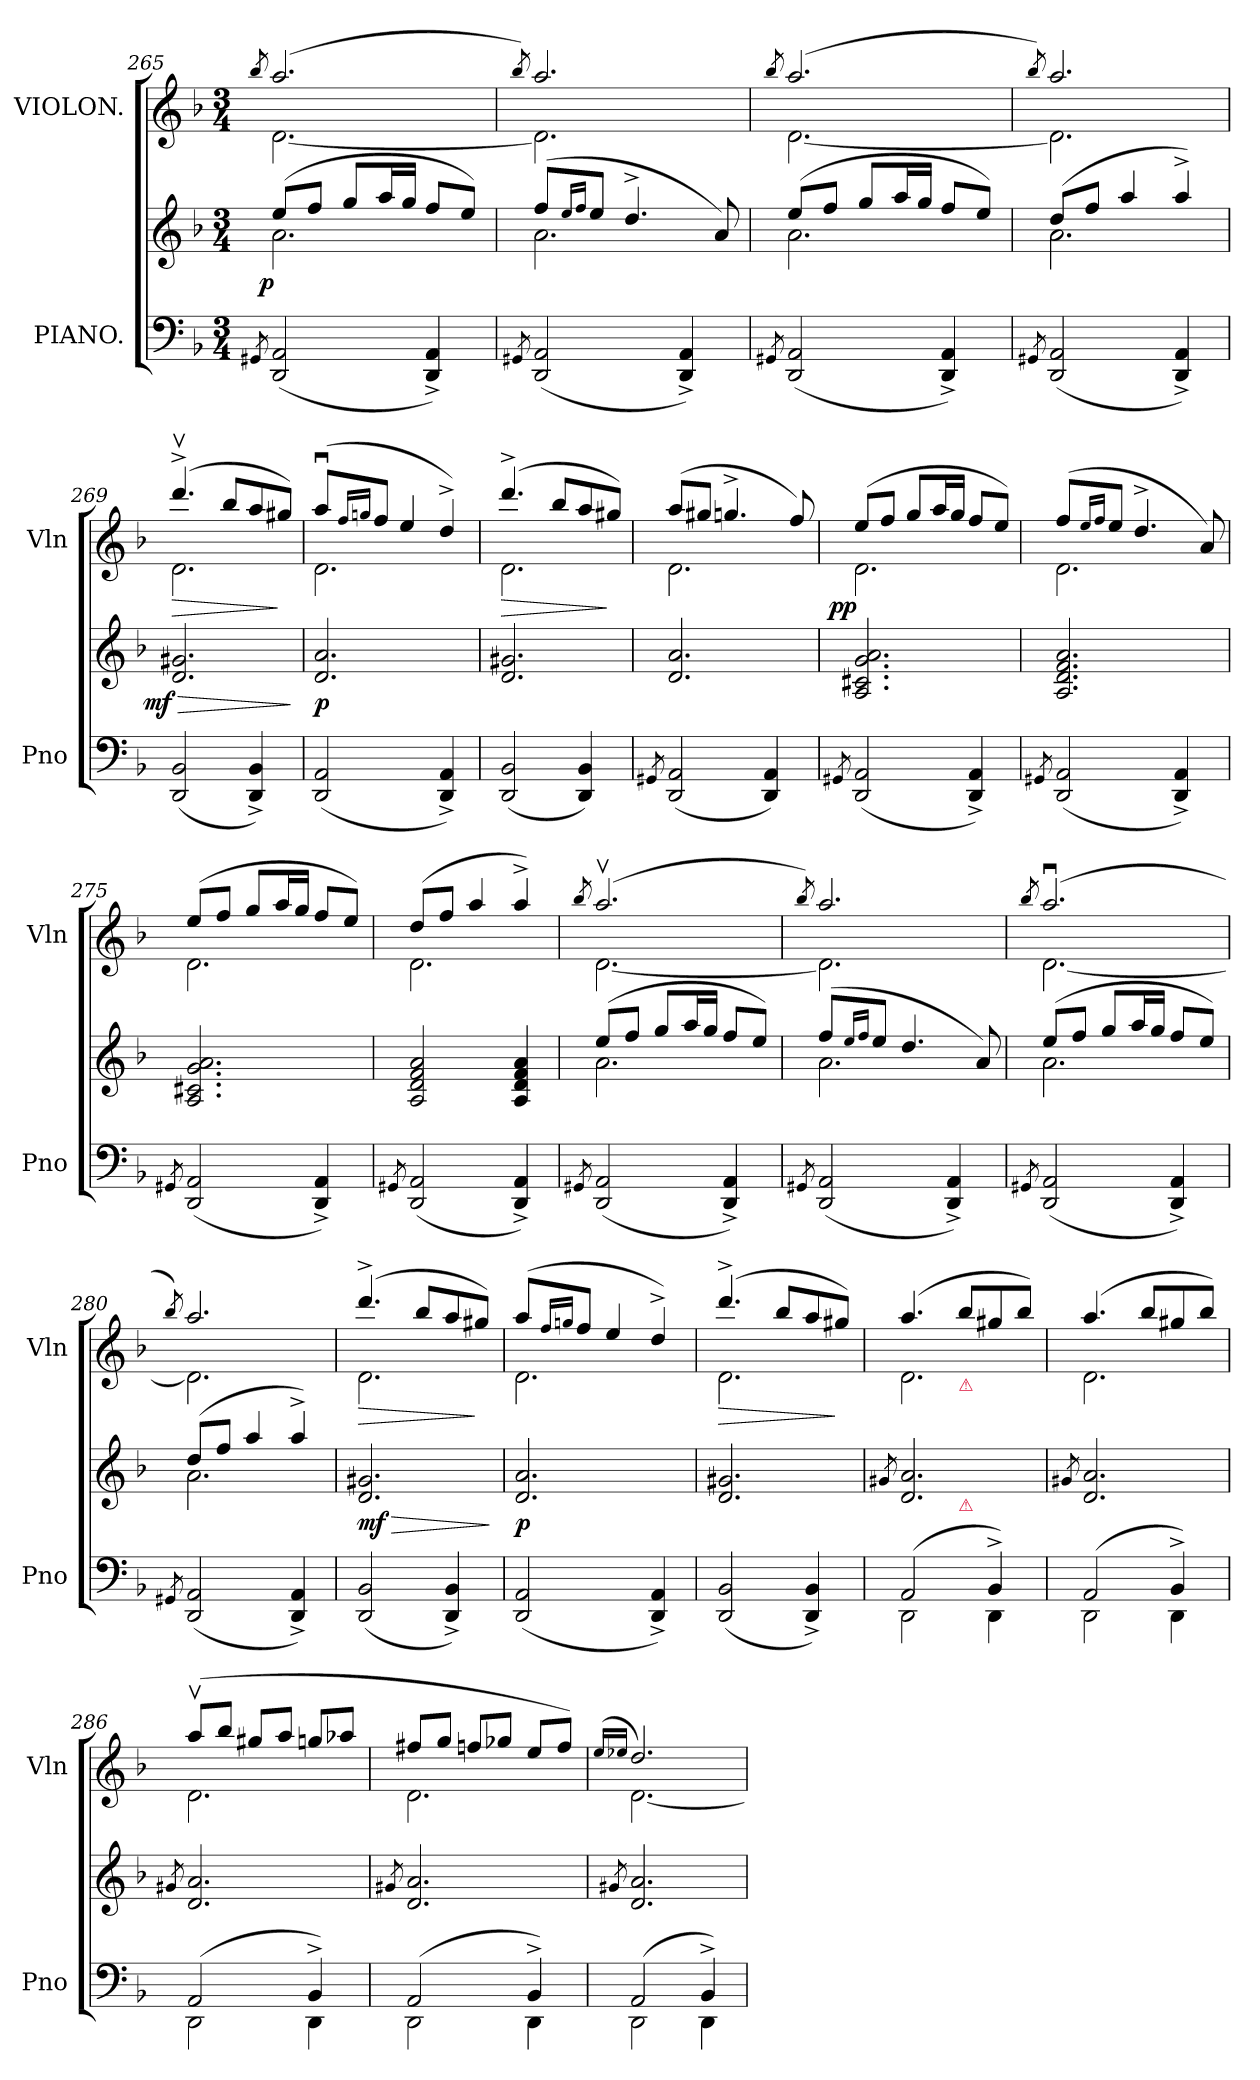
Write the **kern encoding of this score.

**kern	**kern	**dynam	**kern	**dynam
*part2	*part2	*part2	*part1	*part1
*staff3	*staff2	*staff2/3	*staff1	*staff1
*I"PIANO.	*	*	*I"VIOLON.	*
*I'Pno	*	*	*I'Vln	*
*clefF4	*clefG2	*	*clefG2	*
*k[b-]	*k[b-]	*	*k[b-]	*
*M3/4	*M3/4	*	*M3/4	*
=265	=265	=265	=265	=265
8qGG#X/	.	.	8qbb-/	.
*	*^	*	*^	*
!	!	!	!LO:DY:rj	!	!	!
(2DD/ 2AA/	(8ee/L	2.a\	p	(2.aa/	[2.d\	.
.	8ff/J	.	.	.	.	.
.	8gg/L	.	.	.	.	.
.	16aa/L	.	.	.	.	.
.	16gg/JJ	.	.	.	.	.
4DD^>/ 4AA^>/)	8ff/L	.	.	.	.	.
.	8ee/J)	.	.	.	.	.
=266	=266	=266	=266	=266	=266	=266
8qGG#X/	.	.	.	8qbb-/)	.	.
(2DD/ 2AA/	(8ff/L	2.a\	.	2.aa/	2.d\]	.
.	16qqee/LL	.	.	.	.	.
.	16qqff/JJ	.	.	.	.	.
.	8ee/J	.	.	.	.	.
.	4.dd^/	.	.	.	.	.
4DD^>/ 4AA^>/)	.	.	.	.	.	.
.	8a/)	.	.	.	.	.
=267	=267	=267	=267	=267	=267	=267
8qGG#X/	.	.	.	8qbb-/	.	.
(2DD/ 2AA/	(8ee/L	2.a\	.	(2.aa/	[2.d\	.
.	8ff/J	.	.	.	.	.
.	8gg/L	.	.	.	.	.
.	16aa/L	.	.	.	.	.
.	16gg/JJ	.	.	.	.	.
4DD^>/ 4AA^>/)	8ff/L	.	.	.	.	.
.	8ee/J)	.	.	.	.	.
=268	=268	=268	=268	=268	=268	=268
8qGG#X/	.	.	.	8qbb-/)	.	.
(2DD/ 2AA/	(8dd/L	2.a\	.	2.aa/	2.d\]	.
.	8ff/J	.	.	.	.	.
.	4aa/	.	.	.	.	.
4DD^>/ 4AA^>/)	4aa^/)	.	.	.	.	.
*	*v	*v	*	*	*	*
=269	=269	=269	=269	=269	=269
!	!	!LO:DY:n=1:rj	!	!	!LO:HP:b
(2DD/ 2BB-/	2.d/ 2.g#X/	> mf	(4.ddd^<v/	2.d\	>
.	.	.	8bb-/L	.	.
4DD^>/ 4BB-^>/)	.	.	8aa/	.	.
.	.	.	8gg#X/J)	.	]
*	*	*	*v	*v	*
.	.	]	.	.
=270	=270	=270	=270	=270
*	*	*	*^	*
(2DD/ 2AA/	2.d/ 2.a/	p	(8aau/L	2.d\	.
.	.	.	16qqff/LL	.	.
.	.	.	16qqggn/JJ	.	.
.	.	.	8ff/J	.	.
.	.	.	4ee/	.	.
4DD^>/ 4AA^>/)	.	.	4dd^/)	.	.
=271	=271	=271	=271	=271	=271
!	!	!	!	!	!LO:HP:b
(2DD/ 2BB-/	2.d/ 2.g#X/	.	(4.ddd^</	2.d\	>
.	.	.	8bb-/L	.	.
4DD/ 4BB-/)	.	.	8aa/	.	.
.	.	.	8gg#X/J)	.	]
=272	=272	=272	=272	=272	=272
8qGG#X/	.	.	.	.	.
(2DD/ 2AA/	2.d/ 2.a/	.	(8aa/L	2.d\	.
.	.	.	8gg#X/J	.	.
.	.	.	4.ggn^/	.	.
4DD/ 4AA/)	.	.	.	.	.
.	.	.	8ff/)	.	.
=273	=273	=273	=273	=273	=273
8qGG#X/	.	.	.	.	.
!	!	!	!	!	!LO:DY:rj
(2DD/ 2AA/	2.A/ 2.c#X/ 2.g/ 2.a/	.	(8ee/L	2.d\	pp
.	.	.	8ff/J	.	.
.	.	.	8gg/L	.	.
.	.	.	16aa/L	.	.
.	.	.	16gg/JJ	.	.
4DD^>/ 4AA^>/)	.	.	8ff/L	.	.
.	.	.	8ee/J)	.	.
=274	=274	=274	=274	=274	=274
8qGG#X/	.	.	.	.	.
(2DD/ 2AA/	2.A/ 2.d/ 2.f/ 2.a/	.	(8ff/L	2.d\	.
.	.	.	16qqee/LL	.	.
.	.	.	16qqff/JJ	.	.
.	.	.	8ee/J	.	.
.	.	.	4.dd^/	.	.
4DD^>/ 4AA^>/)	.	.	.	.	.
.	.	.	8a/)	.	.
=275	=275	=275	=275	=275	=275
8qGG#X/	.	.	.	.	.
(2DD/ 2AA/	2.A/ 2.c#X/ 2.g/ 2.a/	.	(8ee/L	2.d\	.
.	.	.	8ff/J	.	.
.	.	.	8gg/L	.	.
.	.	.	16aa/L	.	.
.	.	.	16gg/JJ	.	.
4DD^>/ 4AA^>/)	.	.	8ff/L	.	.
.	.	.	8ee/J)	.	.
=276	=276	=276	=276	=276	=276
8qGG#X/	.	.	.	.	.
(2DD/ 2AA/	2A/ 2d/ 2f/ 2a/	.	(8dd/L	2.d\	.
.	.	.	8ff/J	.	.
.	.	.	4aa/	.	.
4DD^>/ 4AA^>/)	4A/ 4d/ 4f/ 4a/	.	4aa^/)	.	.
=277	=277	=277	=277	=277	=277
8qGG#X/	.	.	8qbb-/	.	.
*	*^	*	*	*	*
(2DD/ 2AA/	(8ee/L	2.a\	.	(2.aav/	[2.d\	.
.	8ff/J	.	.	.	.	.
.	8gg/L	.	.	.	.	.
.	16aa/L	.	.	.	.	.
.	16gg/JJ	.	.	.	.	.
4DD^>/ 4AA^>/)	8ff/L	.	.	.	.	.
.	8ee/J)	.	.	.	.	.
=278	=278	=278	=278	=278	=278	=278
8qGG#X/	.	.	.	8qbb-/)	.	.
(2DD/ 2AA/	(8ff/L	2.a\	.	2.aa/	2.d\]	.
.	16qqee/LL	.	.	.	.	.
.	16qqff/JJ	.	.	.	.	.
.	8ee/J	.	.	.	.	.
.	4.dd/	.	.	.	.	.
4DD^>/ 4AA^>/)	.	.	.	.	.	.
.	8a/)	.	.	.	.	.
=279	=279	=279	=279	=279	=279	=279
8qGG#X/	.	.	.	8qbb-/	.	.
(2DD/ 2AA/	(8ee/L	2.a\	.	(2.aau/	[2.d\	.
.	8ff/J	.	.	.	.	.
.	8gg/L	.	.	.	.	.
.	16aa/L	.	.	.	.	.
.	16gg/JJ	.	.	.	.	.
4DD^>/ 4AA^>/)	8ff/L	.	.	.	.	.
.	8ee/J)	.	.	.	.	.
=280	=280	=280	=280	=280	=280	=280
8qGG#X/	.	.	.	8qbb-/)	.	.
(2DD/ 2AA/	(8dd/L	2.a\	.	2.aa/	2.d\]	.
.	8ff/J	.	.	.	.	.
.	4aa/	.	.	.	.	.
4DD^>/ 4AA^>/)	4aa^/)	.	.	.	.	.
*	*v	*v	*	*	*	*
=281	=281	=281	=281	=281	=281
!	!	!	!	!	!LO:HP:b
(2DD/ 2BB-/	2.d/ 2.g#X/	> mf	(4.ddd^</	2.d\	>
.	.	.	8bb-/L	.	.
4DD^>/ 4BB-^>/)	.	.	8aa/	.	.
.	.	.	8gg#X/J)	.	]
*	*	*	*v	*v	*
.	.	]	.	.
=282	=282	=282	=282	=282
*	*	*	*^	*
(2DD/ 2AA/	2.d/ 2.a/	p	(8aa/L	2.d\	.
.	.	.	16qqff/LL	.	.
.	.	.	16qqggn/JJ	.	.
.	.	.	8ff/J	.	.
.	.	.	4ee/	.	.
4DD^>/ 4AA^>/)	.	.	4dd^/)	.	.
=283	=283	=283	=283	=283	=283
!	!	!	!	!	!LO:HP:b
(2DD/ 2BB-/	2.d/ 2.g#X/	.	(4.ddd^</	2.d\	>
.	.	.	8bb-/L	.	.
4DD^>/ 4BB-^>/)	.	.	8aa/	.	.
.	.	.	8gg#X/J)	.	]
=284	=284	=284	=284	=284	=284
.	8qg#X/	.	.	.	.
*^	*^	*	*	*	*
(2AA/	2DD\	2.d/ 2.a/	4.ryy	.	(4.aa/	2.d\	.
!	!	!	!	!	!LO:TX:b:Bi:color=crimson:t=⚠	!	!
!	!	!	!LO:TX:b:Bi:color=crimson:t=⚠	!	!	!	!
.	.	.	4.ryy	.	8bb-/L	.	.
4BB-^/)	4DD\	.	.	.	8gg#X/	.	.
.	.	.	.	.	8bb-/J)	.	.
*	*	*v	*v	*	*	*	*
=285	=285	=285	=285	=285	=285	=285
.	.	8qg#X/	.	.	.	.
(2AA/	2DD\	2.d/ 2.a/	.	(4.aa/	2.d\	.
.	.	.	.	8bb-/L	.	.
4BB-^/)	4DD\	.	.	8gg#X/	.	.
.	.	.	.	8bb-/J)	.	.
=286	=286	=286	=286	=286	=286	=286
.	.	8qg#X/	.	.	.	.
(2AA/	2DD\	2.d/ 2.a/	.	(8aav/L	2.d\	.
.	.	.	.	8bb-/J	.	.
.	.	.	.	8gg#X/L	.	.
.	.	.	.	8aa/J	.	.
4BB-^/)	4DD\	.	.	8ggn/L	.	.
.	.	.	.	8aa-X/J	.	.
=287	=287	=287	=287	=287	=287	=287
.	.	8qg#X/	.	.	.	.
(2AA/	2DD\	2.d/ 2.a/	.	8ff#X/L	2.d\	.
.	.	.	.	8gg/J	.	.
.	.	.	.	8ffn/L	.	.
.	.	.	.	8gg-X/J	.	.
4BB-^/)	4DD\	.	.	8ee/L	.	.
.	.	.	.	8ff/J)	.	.
=288	=288	=288	=288	=288	=288	=288
.	.	.	.	(<16qqee/LL	.	.
.	.	8qg#X/	.	16qqee-X/JJ	.	.
(2AA/	2DD\	2.d/ 2.a/	.	2.dd/)	[2.d\	.
4BB-^/)	4DD\	.	.	.	.	.
*v	*v	*	*	*v	*v	*
=	=	=	=	=
*-	*-	*-	*-	*-
